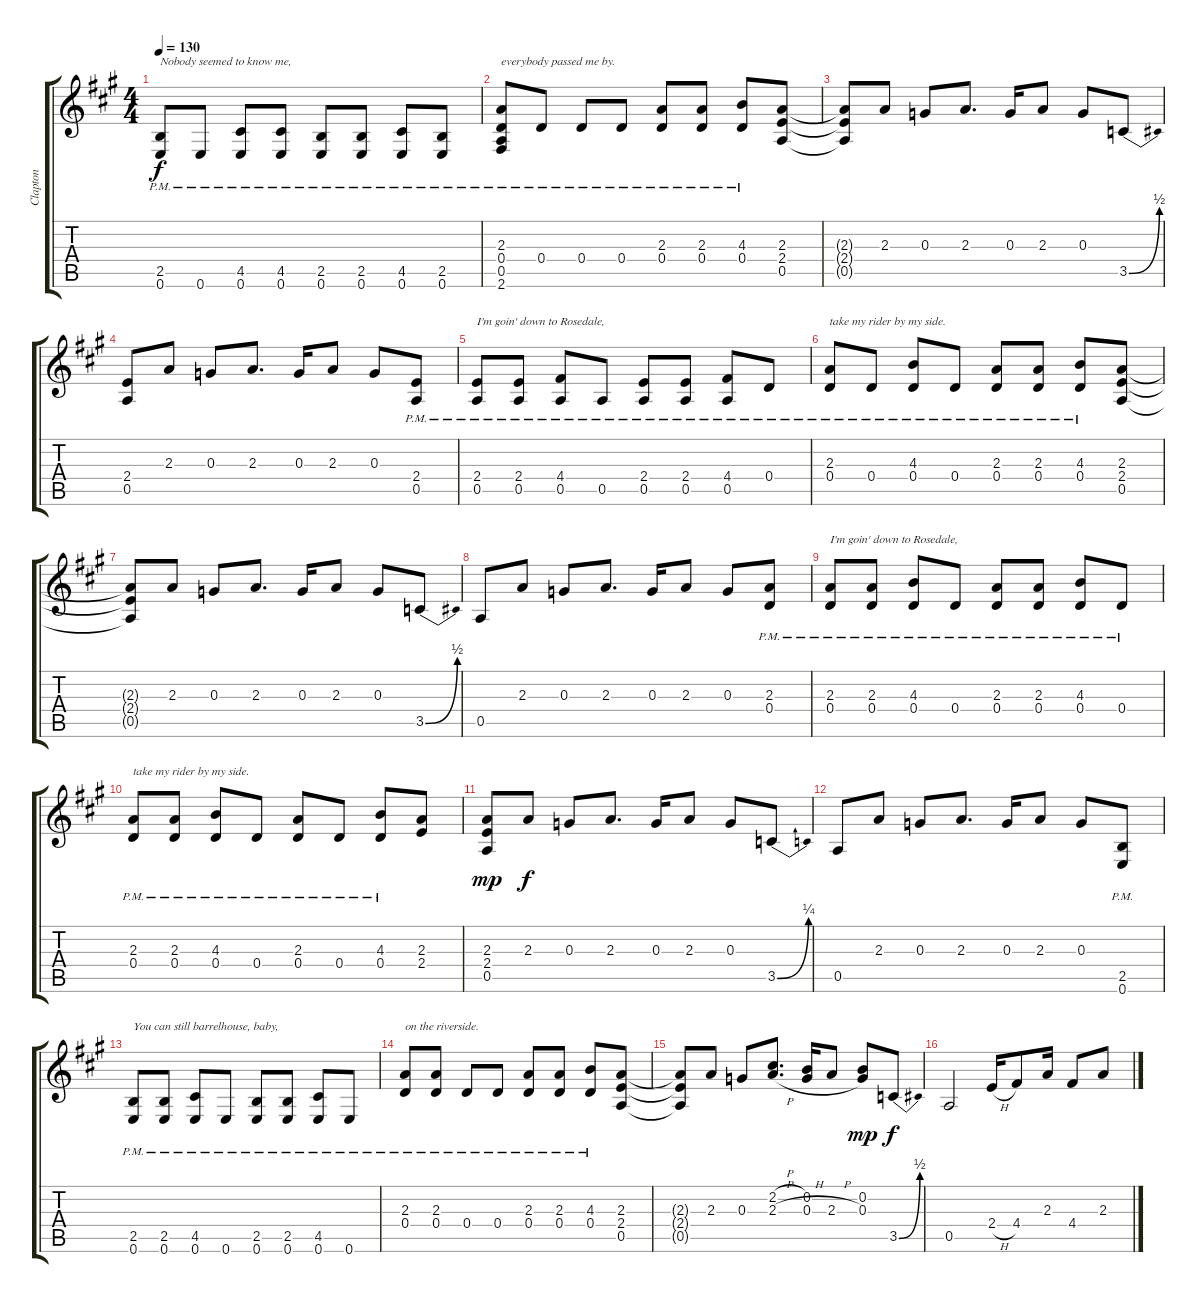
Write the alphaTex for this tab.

\track ("Clapton" "Clapton") {instrument overdrivenguitar}
\staff {score tabs}
\tuning (E4 B3 G3 D3 A2 E2) {hide}
\ts (4 4)
\tempo 130
\clef g2
\ks a
(2.5{pm} 0.6{pm}).8{txt "Nobody seemed to know me," dy f} 0.6{pm}.8 (4.5{pm} 0.6{pm}).8 (4.5{pm} 0.6{pm}).8 (2.5{pm} 0.6{pm}).8 (2.5{pm} 0.6{pm}).8 (4.5{pm} 0.6{pm}).8 (2.5{pm} 0.6{pm}).8 |
(2.3{pm} 0.4{pm} 0.5{pm} 2.6{pm}).8{txt "everybody passed me by."} 0.4{pm}.8 0.4{pm}.8 0.4{pm}.8 (2.3{pm} 0.4{pm}).8 (2.3{pm} 0.4{pm}).8 (4.3{pm} 0.4{pm}).8 (2.3 2.4 0.5).8{volume 16} |
(2.3{t} 2.4{t} 0.5{t}).8 2.3.8 0.3.8 2.3.8{d} 0.3.16 2.3.8 0.3.8 3.5{be (bend 0 0 60 2)}.8 |
(2.4 0.5).8 2.3.8 0.3.8 2.3.8{d} 0.3.16 2.3.8 0.3.8 (2.4{pm} 0.5{pm}).8{volume 8} |
(2.4{pm} 0.5{pm}).8{txt "I'm goin' down to Rosedale,"} (2.4{pm} 0.5{pm}).8 (4.4{pm} 0.5{pm}).8 0.5{pm}.8 (2.4{pm} 0.5{pm}).8 (2.4{pm} 0.5{pm}).8 (4.4{pm} 0.5{pm}).8 0.4{pm}.8 |
(2.3{pm} 0.4{pm}).8{txt "take my rider by my side."} 0.4{pm}.8 (4.3{pm} 0.4{pm}).8 0.4{pm}.8 (2.3{pm} 0.4{pm}).8 (2.3{pm} 0.4{pm}).8 (4.3{pm} 0.4{pm}).8 (2.3 2.4 0.5).8{volume 16} |
(2.3{t} 2.4{t} 0.5{t}).8 2.3.8 0.3.8 2.3.8{d} 0.3.16 2.3.8 0.3.8 3.5{be (bend 0 0 60 2)}.8 |
0.5.8 2.3.8 0.3.8 2.3.8{d} 0.3.16 2.3.8 0.3.8 (2.3{pm} 0.4{pm}).8{volume 8} |
(2.3{pm} 0.4{pm}).8{txt "I'm goin' down to Rosedale,"} (2.3{pm} 0.4{pm}).8 (4.3{pm} 0.4{pm}).8 0.4{pm}.8 (2.3{pm} 0.4{pm}).8 (2.3{pm} 0.4{pm}).8 (4.3{pm} 0.4{pm}).8 0.4{pm}.8 |
(2.3{pm} 0.4{pm}).8{txt "take my rider by my side."} (2.3{pm} 0.4{pm}).8 (4.3{pm} 0.4{pm}).8 0.4{pm}.8 (2.3{pm} 0.4{pm}).8 0.4{pm}.8 (4.3{pm} 0.4{pm}).8 (2.3 2.4).8{volume 16} |
(2.3 2.4 0.5).8{dy mp} 2.3.8{dy f} 0.3.8 2.3.8{d} 0.3.16 2.3.8 0.3.8 3.5{be (bend 0 0 60 1)}.8 |
0.5.8 2.3.8 0.3.8 2.3.8{d} 0.3.16 2.3.8 0.3.8 (2.5{pm} 0.6{pm}).8{volume 8} |
(2.5{pm} 0.6{pm}).8{txt "You can still barrelhouse, baby,"} (2.5{pm} 0.6{pm}).8 (4.5{pm} 0.6{pm}).8 0.6{pm}.8 (2.5{pm} 0.6{pm}).8 (2.5{pm} 0.6{pm}).8 (4.5{pm} 0.6{pm}).8 0.6{pm}.8 |
(2.3{pm} 0.4{pm}).8{txt "on the riverside."} (2.3{pm} 0.4{pm}).8 0.4{pm}.8 0.4{pm}.8 (2.3{pm} 0.4{pm}).8 (2.3{pm} 0.4{pm}).8 (4.3{pm} 0.4{pm}).8 (2.3 2.4 0.5).8{volume 16} |
(2.3{t} 2.4{t} 0.5{t}).8 2.3.8 0.3.8 (2.2{h} 2.3{h}).8{d} (0.2 0.3{h}).16 2.3{h}.8 (0.2 0.3).8{dy mp} 3.5{be (bend 0 0 60 2)}.8{dy f} |
0.5.2 2.4{h}.16 4.4.8 2.3.16 4.4.8 2.3.8
